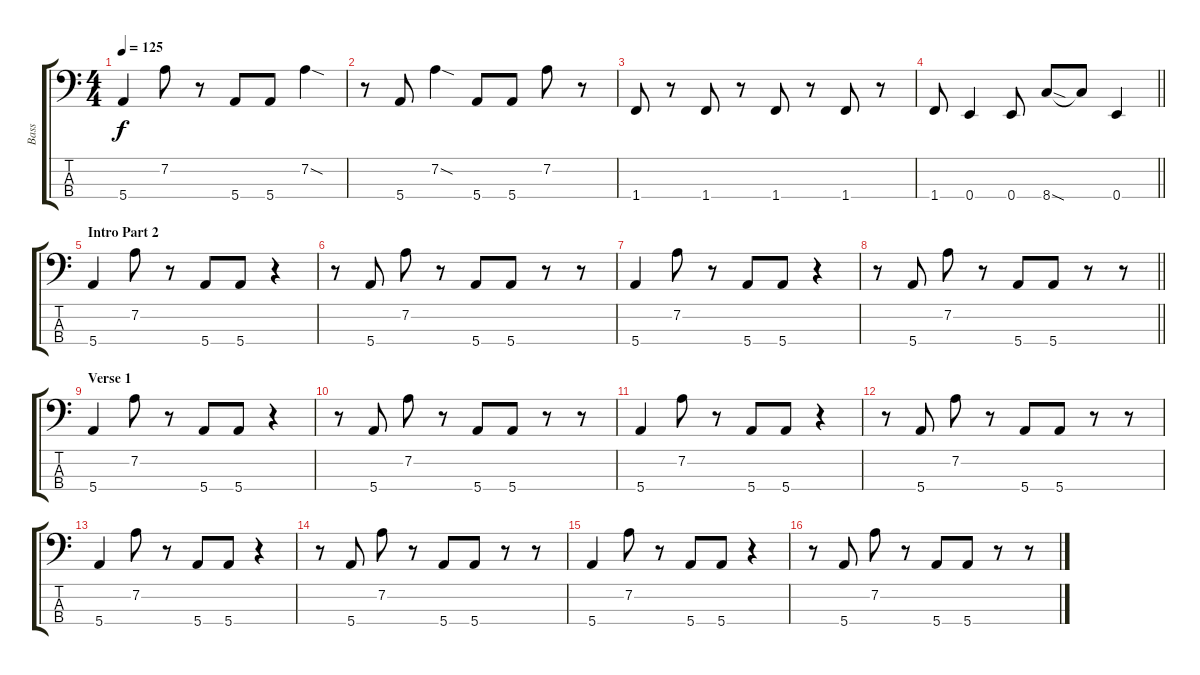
\track ("Bass" "Bass") {instrument electricbassfinger}
\staff {score tabs}
\tuning (G2 D2 A1 E1) {hide}
\ts (4 4)
\tempo 125
\clef f4
\ks c
5.4.4{dy f} 7.2.8 r.8 5.4.8 5.4.8 7.2{sod}.4 |
r.8 5.4.8 7.2{sod}.4 5.4.8 5.4.8 7.2.8 r.8 |
1.4.8 r.8 1.4.8 r.8 1.4.8 r.8 1.4.8 r.8 |
\barLineRight lightlight
1.4.8 0.4.4 0.4.8 8.4{sod}.8 8.4{t}.8 0.4.4 |
\section ("" "Intro Part 2")
5.4.4 7.2.8 r.8 5.4.8 5.4.8 r.4 |
r.8 5.4.8 7.2.8 r.8 5.4.8 5.4.8 r.8 r.8 |
5.4.4 7.2.8 r.8 5.4.8 5.4.8 r.4 |
\barLineRight lightlight
r.8 5.4.8 7.2.8 r.8 5.4.8 5.4.8 r.8 r.8 |
\section ("" "Verse 1")
5.4.4 7.2.8 r.8 5.4.8 5.4.8 r.4 |
r.8 5.4.8 7.2.8 r.8 5.4.8 5.4.8 r.8 r.8 |
5.4.4 7.2.8 r.8 5.4.8 5.4.8 r.4 |
r.8 5.4.8 7.2.8 r.8 5.4.8 5.4.8 r.8 r.8 |
5.4.4 7.2.8 r.8 5.4.8 5.4.8 r.4 |
r.8 5.4.8 7.2.8 r.8 5.4.8 5.4.8 r.8 r.8 |
5.4.4 7.2.8 r.8 5.4.8 5.4.8 r.4 |
r.8 5.4.8 7.2.8 r.8 5.4.8 5.4.8 r.8 r.8
